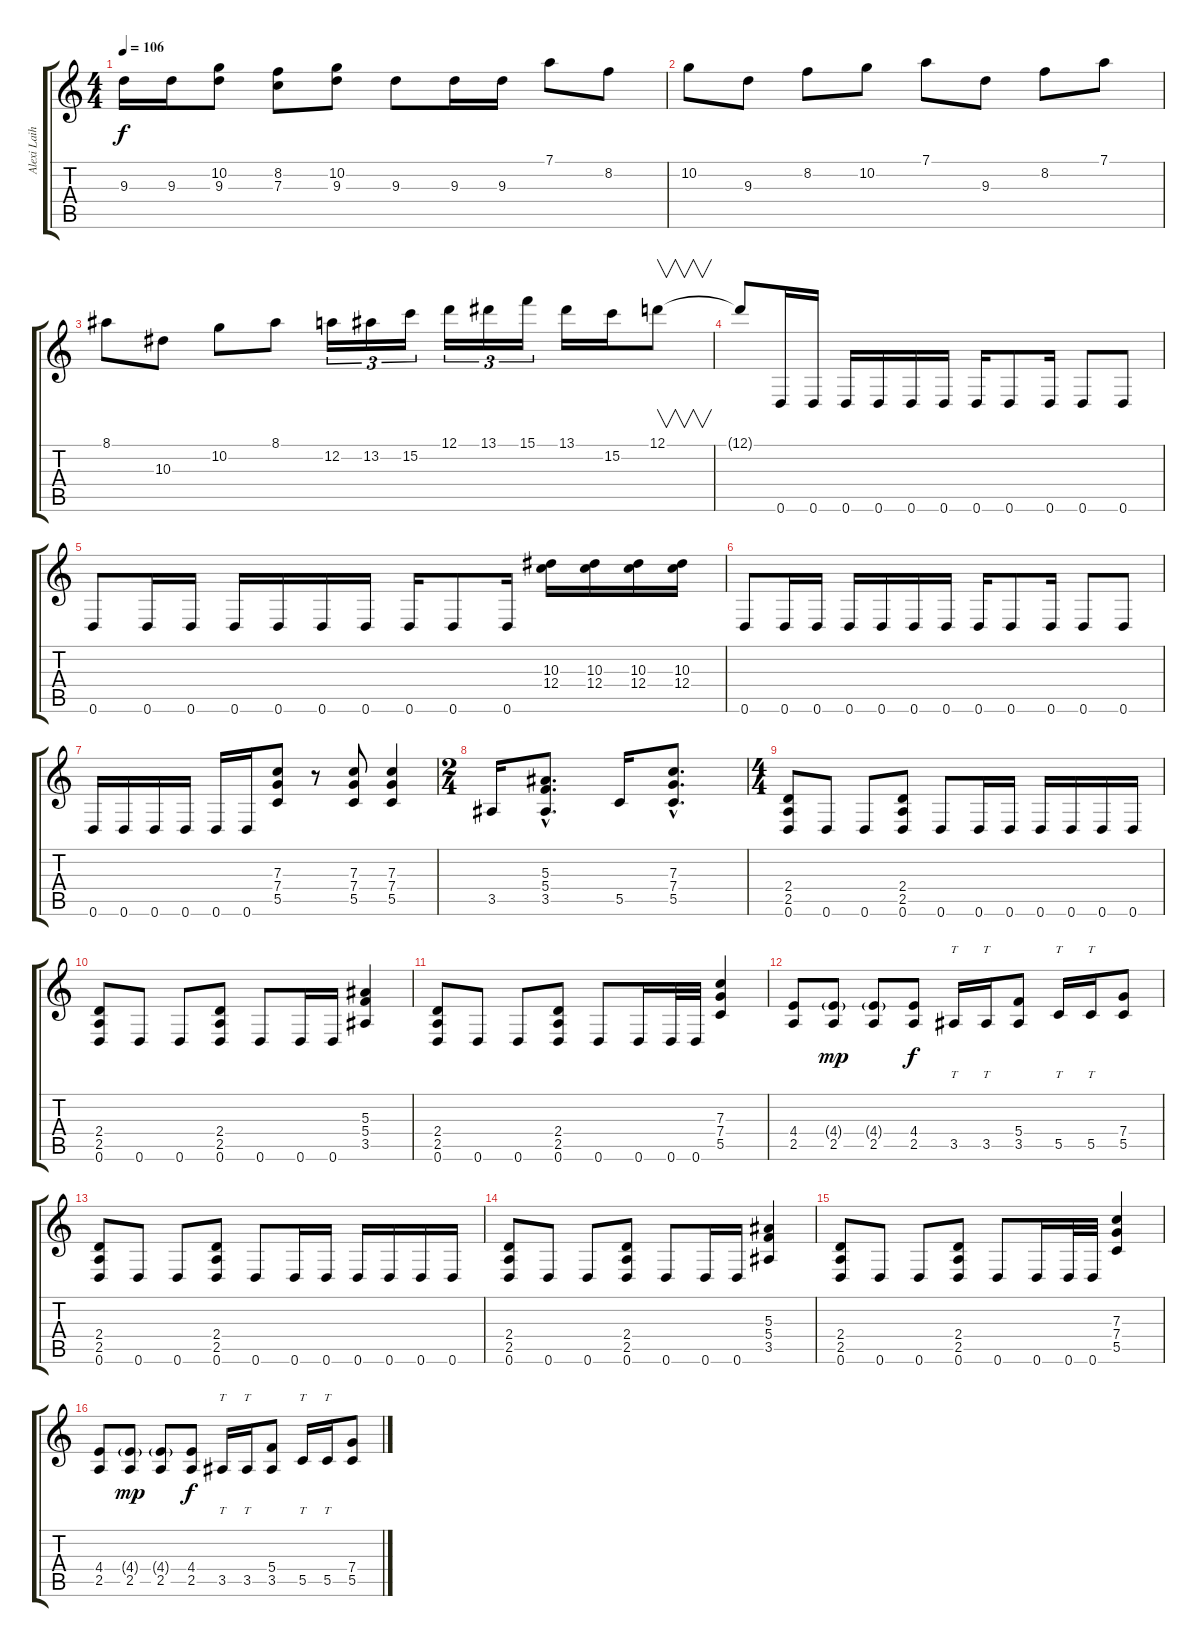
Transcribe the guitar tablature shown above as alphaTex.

\track ("Alexi Laiho" "Alexi Laih") {instrument overdrivenguitar}
\staff {score tabs}
\tuning (D4 A3 F3 C3 G2 D2) {hide}
\ts (4 4)
\tempo 106
\clef g2
\ks c
9.3.16{dy f} 9.3.16 (10.2 9.3).8 (8.2 7.3).8 (10.2 9.3).8 9.3.8 9.3.16 9.3.16 7.1.8 8.2.8 |
10.2.8 9.3.8 8.2.8 10.2.8 7.1.8 9.3.8 8.2.8 7.1.8 |
8.1.8 10.3.8 10.2.8 8.1.8 12.2.16{tu (3 2)} 13.2.16{tu (3 2)} 15.2.16{tu (3 2)} 12.1.16{tu (3 2)} 13.1.16{tu (3 2)} 15.1.16{tu (3 2)} 13.1.16 15.2.16 12.1.8{v} |
12.1{t}.8 0.6.16 0.6.16 0.6.16 0.6.16 0.6.16 0.6.16 0.6.16 0.6.8 0.6.16 0.6.8 0.6.8 |
0.6.8 0.6.16 0.6.16 0.6.16 0.6.16 0.6.16 0.6.16 0.6.16 0.6.8 0.6.16 (10.3 12.4).16 (10.3 12.4).16 (10.3 12.4).16 (10.3 12.4).16 |
0.6.8 0.6.16 0.6.16 0.6.16 0.6.16 0.6.16 0.6.16 0.6.16 0.6.8 0.6.16 0.6.8 0.6.8 |
0.6.16 0.6.16 0.6.16 0.6.16 0.6.16 0.6.16 (7.3 7.4 5.5).8 r.8 (7.3 7.4 5.5).8 (7.3 7.4 5.5).4 |
\ts (2 4)
3.5.16 (5.3{hac} 5.4{hac} 3.5{hac}).8{d} 5.5.16 (7.3{hac} 7.4{hac} 5.5{hac}).8{d} |
\ts (4 4)
(2.4 2.5 0.6).8 0.6.8 0.6.8 (2.4 2.5 0.6).8 0.6.8 0.6.16 0.6.16 0.6.16 0.6.16 0.6.16 0.6.16 |
(2.4 2.5 0.6).8 0.6.8 0.6.8 (2.4 2.5 0.6).8 0.6.8 0.6.16 0.6.16 (5.3 5.4 3.5).4 |
(2.4 2.5 0.6).8 0.6.8 0.6.8 (2.4 2.5 0.6).8 0.6.8 0.6.16 0.6.32 0.6.32 (7.3 7.4 5.5).4 |
(4.4 2.5).8 (4.4{g} 2.5).8{dy mp} (4.4{g} 2.5).8 (4.4 2.5).8{dy f} 3.5.16{tt} 3.5.16{tt} (5.4 3.5).8 5.5.16{tt} 5.5.16{tt} (7.4 5.5).8 |
(2.4 2.5 0.6).8 0.6.8 0.6.8 (2.4 2.5 0.6).8 0.6.8 0.6.16 0.6.16 0.6.16 0.6.16 0.6.16 0.6.16 |
(2.4 2.5 0.6).8 0.6.8 0.6.8 (2.4 2.5 0.6).8 0.6.8 0.6.16 0.6.16 (5.3 5.4 3.5).4 |
(2.4 2.5 0.6).8 0.6.8 0.6.8 (2.4 2.5 0.6).8 0.6.8 0.6.16 0.6.32 0.6.32 (7.3 7.4 5.5).4 |
(4.4 2.5).8 (4.4{g} 2.5).8{dy mp} (4.4{g} 2.5).8 (4.4 2.5).8{dy f} 3.5.16{tt} 3.5.16{tt} (5.4 3.5).8 5.5.16{tt} 5.5.16{tt} (7.4 5.5).8
